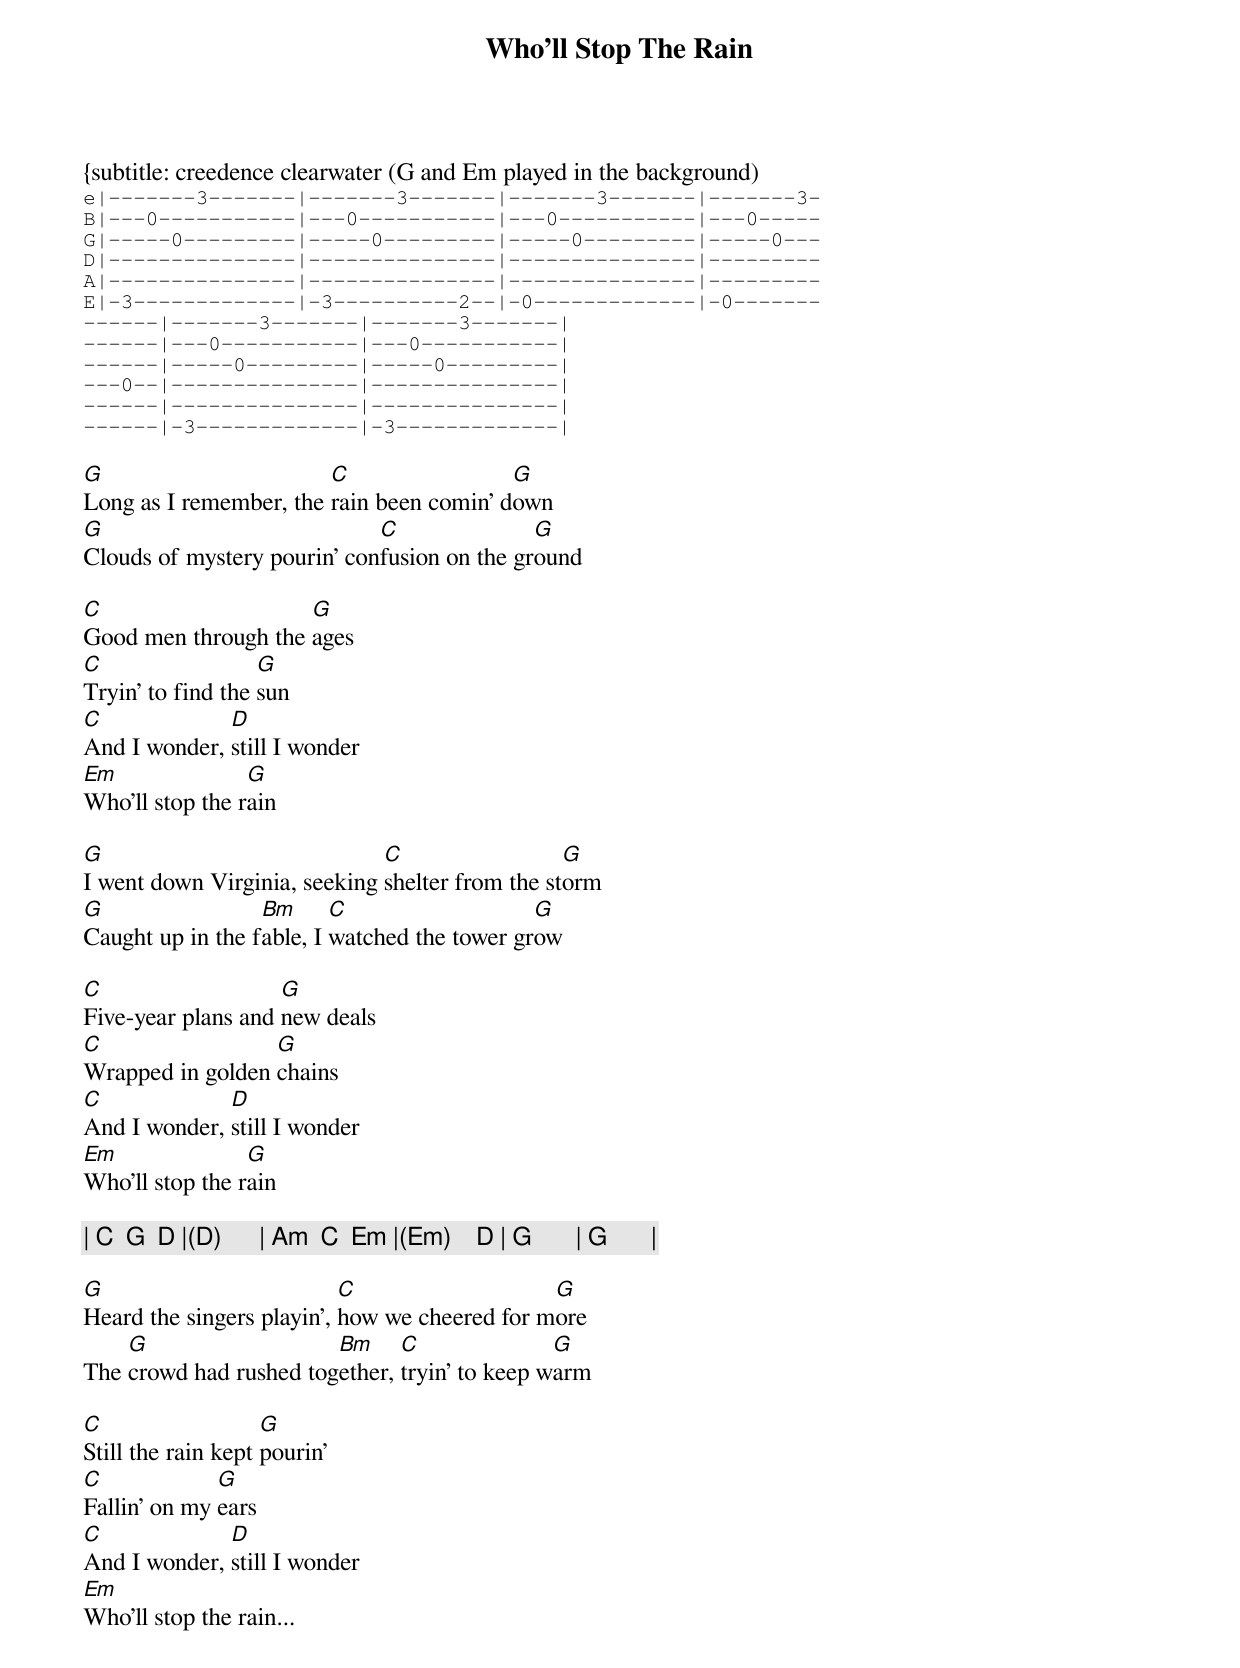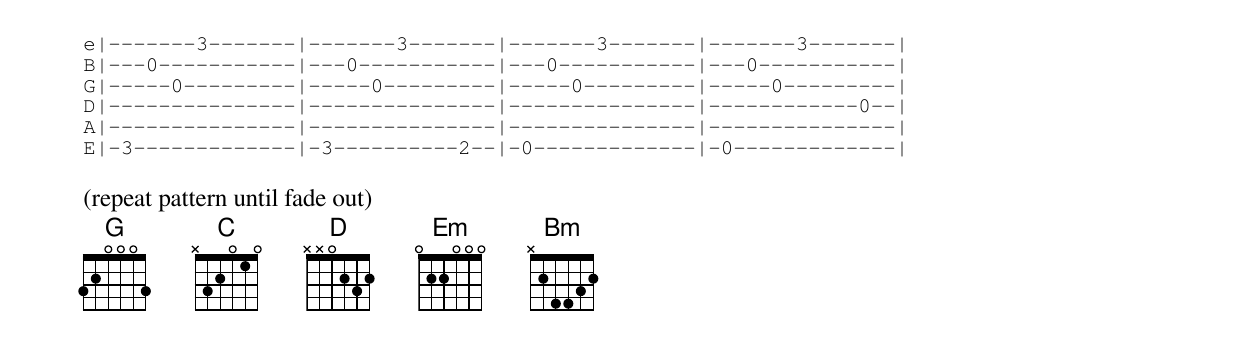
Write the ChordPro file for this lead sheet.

{title: Who'll Stop The Rain}
{subtitle: creedence clearwater (G and Em played in the background)
{sot}
e|-------3-------|-------3-------|-------3-------|-------3-
B|---0-----------|---0-----------|---0-----------|---0-----
G|-----0---------|-----0---------|-----0---------|-----0---
D|---------------|---------------|---------------|---------
A|---------------|---------------|---------------|---------
E|-3-------------|-3----------2--|-0-------------|-0-------
------|-------3-------|-------3-------|
------|---0-----------|---0-----------|
------|-----0---------|-----0---------|
---0--|---------------|---------------|
------|---------------|---------------|
------|-3-------------|-3-------------|
{eot}

[G]Long as I remember, the [C]rain been comin' d[G]own
[G]Clouds of mystery pourin' con[C]fusion on the gr[G]ound

[C]Good men through the [G]ages
[C]Tryin' to find the [G]sun
[C]And I wonder, [D]still I wonder
[Em]Who'll stop the r[G]ain

[G]I went down Virginia, seeking [C]shelter from the st[G]orm
[G]Caught up in the f[Bm]able, I [C]watched the tower gr[G]ow

[C]Five-year plans and [G]new deals
[C]Wrapped in golden [G]chains
[C]And I wonder, [D]still I wonder
[Em]Who'll stop the r[G]ain

{c:| C  G  D |(D)      | Am  C  Em |(Em)    D | G       | G       |}

[G]Heard the singers playin', [C]how we cheered for m[G]ore
The [G]crowd had rushed tog[Bm]ether, [C]tryin' to keep w[G]arm

[C]Still the rain kept [G]pourin'
[C]Fallin' on my [G]ears
[C]And I wonder, [D]still I wonder
[Em]Who'll stop the rain...

{sot}
e|-------3-------|-------3-------|-------3-------|-------3-------|
B|---0-----------|---0-----------|---0-----------|---0-----------|
G|-----0---------|-----0---------|-----0---------|-----0---------|
D|---------------|---------------|---------------|------------0--|
A|---------------|---------------|---------------|---------------|
E|-3-------------|-3----------2--|-0-------------|-0-------------|
{eot}

(repeat pattern until fade out)
